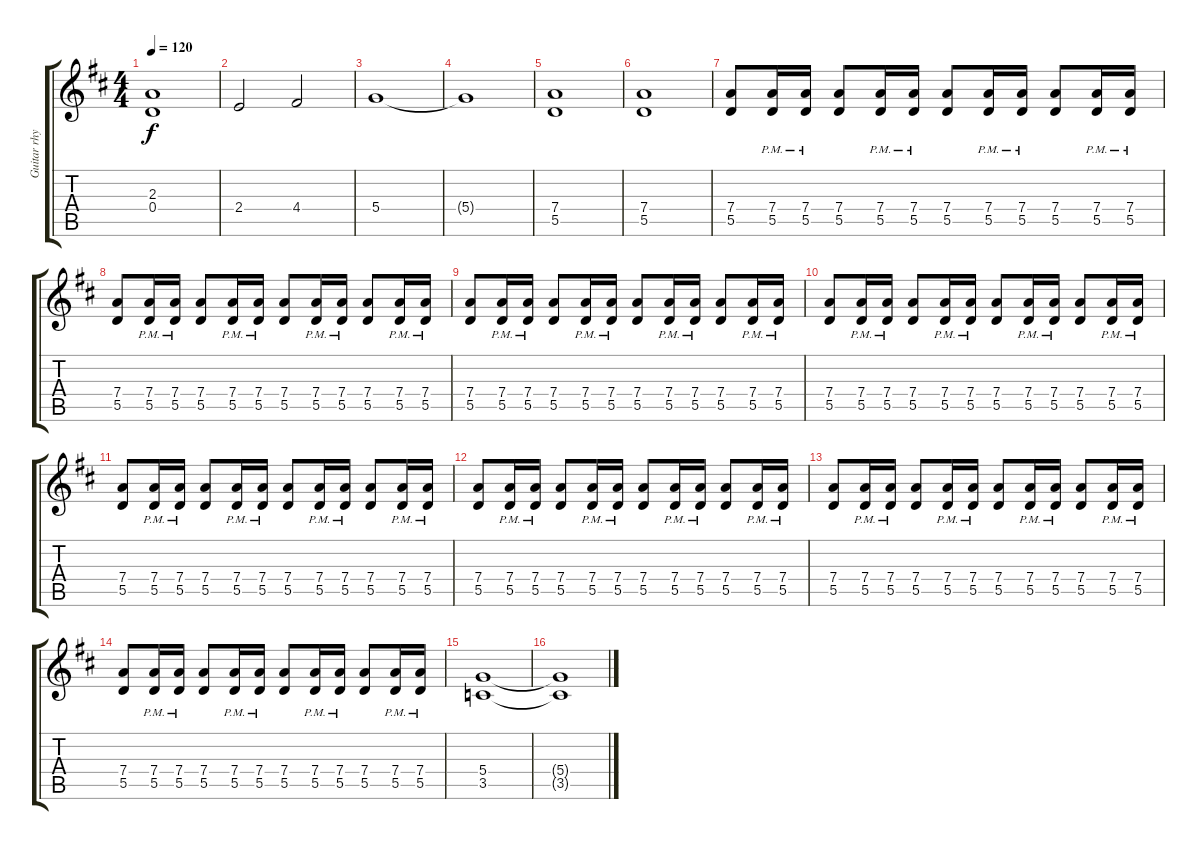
\track ("Guitar rhythm 2" "Guitar rhy") {instrument overdrivenguitar}
\staff {score tabs}
\tuning (E4 B3 G3 D3 A2 E2) {hide}
\ts (4 4)
\tempo 120
\clef g2
\ks d
(2.3 0.4).1{dy f} |
2.4.2 4.4.2 |
5.4.1 |
5.4{t}.1 |
(7.4 5.5).1 |
(7.4 5.5).1 |
(7.4 5.5).8 (7.4{pm} 5.5{pm}).16 (7.4{pm} 5.5{pm}).16 (7.4 5.5).8 (7.4{pm} 5.5{pm}).16 (7.4{pm} 5.5{pm}).16 (7.4 5.5).8 (7.4{pm} 5.5{pm}).16 (7.4{pm} 5.5{pm}).16 (7.4 5.5).8 (7.4{pm} 5.5{pm}).16 (7.4{pm} 5.5{pm}).16 |
(7.4 5.5).8 (7.4{pm} 5.5{pm}).16 (7.4{pm} 5.5{pm}).16 (7.4 5.5).8 (7.4{pm} 5.5{pm}).16 (7.4{pm} 5.5{pm}).16 (7.4 5.5).8 (7.4{pm} 5.5{pm}).16 (7.4{pm} 5.5{pm}).16 (7.4 5.5).8 (7.4{pm} 5.5{pm}).16 (7.4{pm} 5.5{pm}).16 |
(7.4 5.5).8 (7.4{pm} 5.5{pm}).16 (7.4{pm} 5.5{pm}).16 (7.4 5.5).8 (7.4{pm} 5.5{pm}).16 (7.4{pm} 5.5{pm}).16 (7.4 5.5).8 (7.4{pm} 5.5{pm}).16 (7.4{pm} 5.5{pm}).16 (7.4 5.5).8 (7.4{pm} 5.5{pm}).16 (7.4{pm} 5.5{pm}).16 |
(7.4 5.5).8 (7.4{pm} 5.5{pm}).16 (7.4{pm} 5.5{pm}).16 (7.4 5.5).8 (7.4{pm} 5.5{pm}).16 (7.4{pm} 5.5{pm}).16 (7.4 5.5).8 (7.4{pm} 5.5{pm}).16 (7.4{pm} 5.5{pm}).16 (7.4 5.5).8 (7.4{pm} 5.5{pm}).16 (7.4{pm} 5.5{pm}).16 |
(7.4 5.5).8 (7.4{pm} 5.5{pm}).16 (7.4{pm} 5.5{pm}).16 (7.4 5.5).8 (7.4{pm} 5.5{pm}).16 (7.4{pm} 5.5{pm}).16 (7.4 5.5).8 (7.4{pm} 5.5{pm}).16 (7.4{pm} 5.5{pm}).16 (7.4 5.5).8 (7.4{pm} 5.5{pm}).16 (7.4{pm} 5.5{pm}).16 |
(7.4 5.5).8 (7.4{pm} 5.5{pm}).16 (7.4{pm} 5.5{pm}).16 (7.4 5.5).8 (7.4{pm} 5.5{pm}).16 (7.4{pm} 5.5{pm}).16 (7.4 5.5).8 (7.4{pm} 5.5{pm}).16 (7.4{pm} 5.5{pm}).16 (7.4 5.5).8 (7.4{pm} 5.5{pm}).16 (7.4{pm} 5.5{pm}).16 |
(7.4 5.5).8 (7.4{pm} 5.5{pm}).16 (7.4{pm} 5.5{pm}).16 (7.4 5.5).8 (7.4{pm} 5.5{pm}).16 (7.4{pm} 5.5{pm}).16 (7.4 5.5).8 (7.4{pm} 5.5{pm}).16 (7.4{pm} 5.5{pm}).16 (7.4 5.5).8 (7.4{pm} 5.5{pm}).16 (7.4{pm} 5.5{pm}).16 |
(7.4 5.5).8 (7.4{pm} 5.5{pm}).16 (7.4{pm} 5.5{pm}).16 (7.4 5.5).8 (7.4{pm} 5.5{pm}).16 (7.4{pm} 5.5{pm}).16 (7.4 5.5).8 (7.4{pm} 5.5{pm}).16 (7.4{pm} 5.5{pm}).16 (7.4 5.5).8 (7.4{pm} 5.5{pm}).16 (7.4{pm} 5.5{pm}).16 |
(5.4 3.5).1{volume 4} |
(5.4{t} 3.5{t}).1
